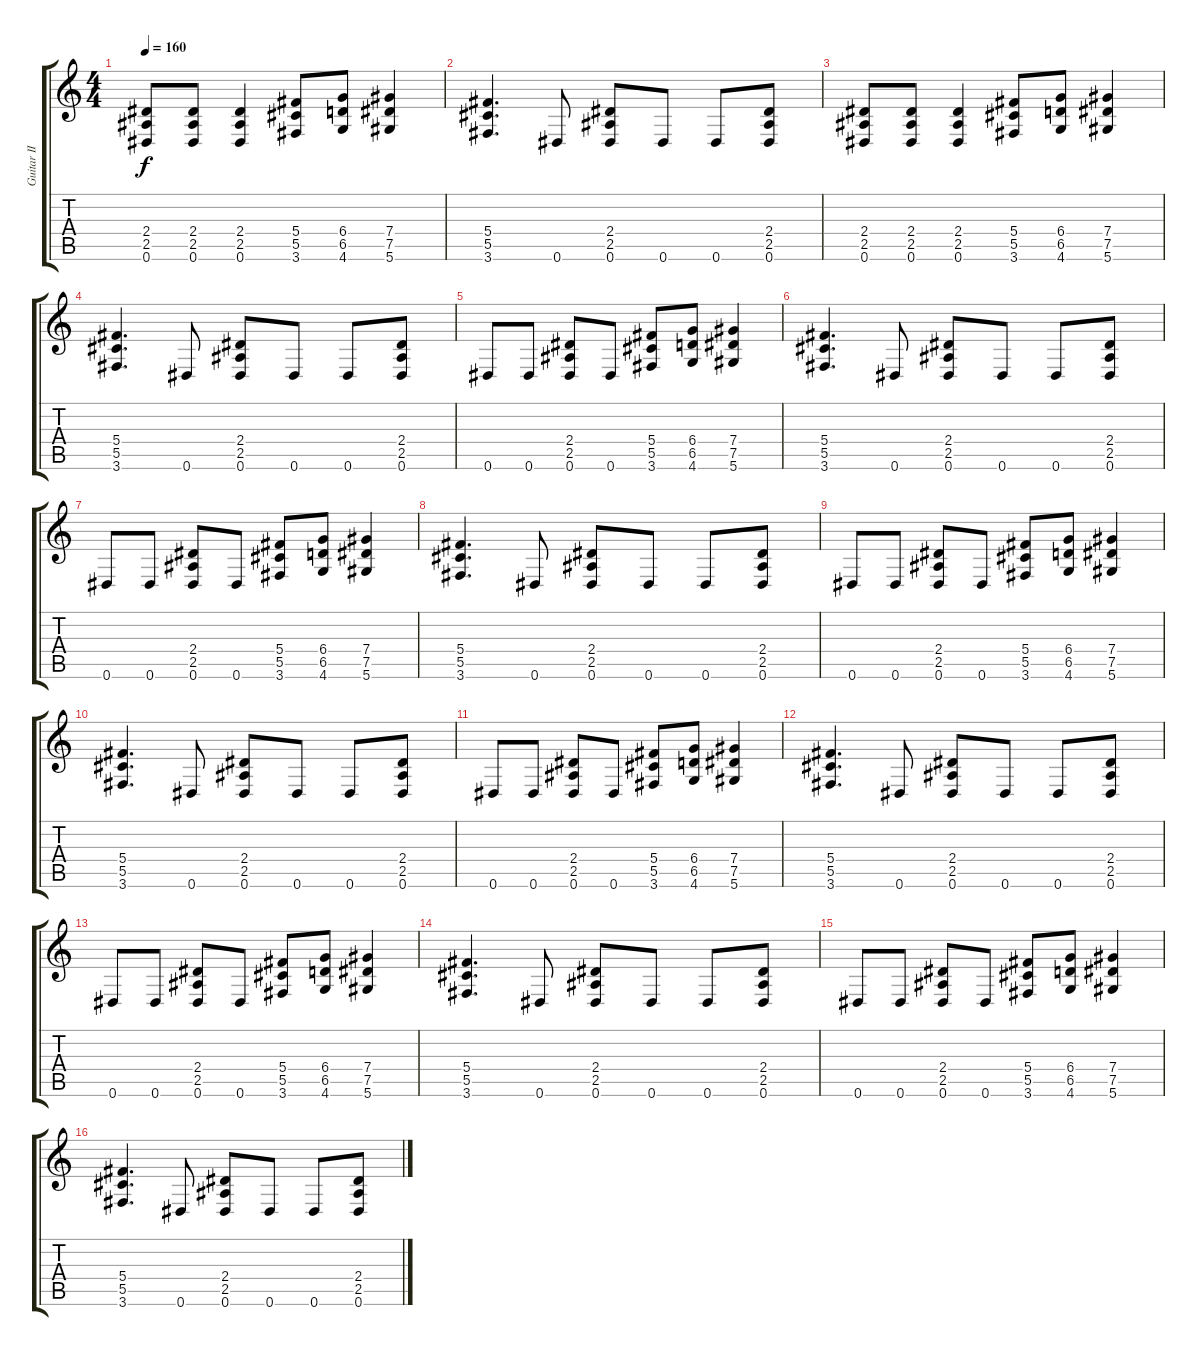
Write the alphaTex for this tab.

\track ("Guitar II" "Guitar II") {instrument distortionguitar}
\staff {score tabs}
\tuning (Eb4 Bb3 Gb3 Db3 Ab2 Eb2) {hide}
\ts (4 4)
\tempo 160
\clef g2
\ks c
(2.4 2.5 0.6).8{dy f} (2.4 2.5 0.6).8 (2.4 2.5 0.6).4 (5.4 5.5 3.6).8 (6.4 6.5 4.6).8 (7.4 7.5 5.6).4 |
(5.4 5.5 3.6).4{d} 0.6.8 (2.4 2.5 0.6).8 0.6.8 0.6.8 (2.4 2.5 0.6).8 |
(2.4 2.5 0.6).8 (2.4 2.5 0.6).8 (2.4 2.5 0.6).4 (5.4 5.5 3.6).8 (6.4 6.5 4.6).8 (7.4 7.5 5.6).4 |
(5.4 5.5 3.6).4{d} 0.6.8 (2.4 2.5 0.6).8 0.6.8 0.6.8 (2.4 2.5 0.6).8 |
0.6.8 0.6.8 (2.4 2.5 0.6).8 0.6.8 (5.4 5.5 3.6).8 (6.4 6.5 4.6).8 (7.4 7.5 5.6).4 |
(5.4 5.5 3.6).4{d} 0.6.8 (2.4 2.5 0.6).8 0.6.8 0.6.8 (2.4 2.5 0.6).8 |
0.6.8 0.6.8 (2.4 2.5 0.6).8 0.6.8 (5.4 5.5 3.6).8 (6.4 6.5 4.6).8 (7.4 7.5 5.6).4 |
(5.4 5.5 3.6).4{d} 0.6.8 (2.4 2.5 0.6).8 0.6.8 0.6.8 (2.4 2.5 0.6).8 |
0.6.8 0.6.8 (2.4 2.5 0.6).8 0.6.8 (5.4 5.5 3.6).8 (6.4 6.5 4.6).8 (7.4 7.5 5.6).4 |
(5.4 5.5 3.6).4{d} 0.6.8 (2.4 2.5 0.6).8 0.6.8 0.6.8 (2.4 2.5 0.6).8 |
0.6.8 0.6.8 (2.4 2.5 0.6).8 0.6.8 (5.4 5.5 3.6).8 (6.4 6.5 4.6).8 (7.4 7.5 5.6).4 |
(5.4 5.5 3.6).4{d} 0.6.8 (2.4 2.5 0.6).8 0.6.8 0.6.8 (2.4 2.5 0.6).8 |
0.6.8 0.6.8 (2.4 2.5 0.6).8 0.6.8 (5.4 5.5 3.6).8 (6.4 6.5 4.6).8 (7.4 7.5 5.6).4 |
(5.4 5.5 3.6).4{d} 0.6.8 (2.4 2.5 0.6).8 0.6.8 0.6.8 (2.4 2.5 0.6).8 |
0.6.8 0.6.8 (2.4 2.5 0.6).8 0.6.8 (5.4 5.5 3.6).8 (6.4 6.5 4.6).8 (7.4 7.5 5.6).4 |
(5.4 5.5 3.6).4{d} 0.6.8 (2.4 2.5 0.6).8 0.6.8 0.6.8 (2.4 2.5 0.6).8
